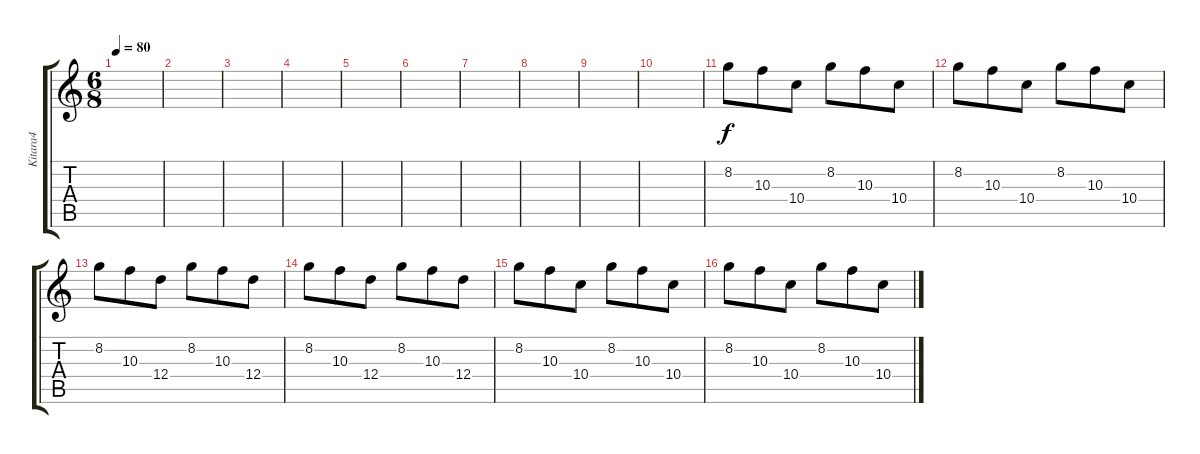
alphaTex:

\track ("Kitara4" "Kitara4") {instrument acousticguitarsteel}
\staff {score tabs}
\tuning (E4 B3 G3 D3 A2 E2) {hide}
\ts (6 8)
\tempo 80
\clef g2
\ks c
|
|
|
|
|
|
|
|
|
|
8.2.8 10.3.8 10.4.8 8.2.8 10.3.8 10.4.8 |
8.2.8 10.3.8 10.4.8 8.2.8 10.3.8 10.4.8 |
8.2.8 10.3.8 12.4.8 8.2.8 10.3.8 12.4.8 |
8.2.8 10.3.8 12.4.8 8.2.8 10.3.8 12.4.8 |
8.2.8 10.3.8 10.4.8 8.2.8 10.3.8 10.4.8 |
8.2.8 10.3.8 10.4.8 8.2.8 10.3.8 10.4.8
